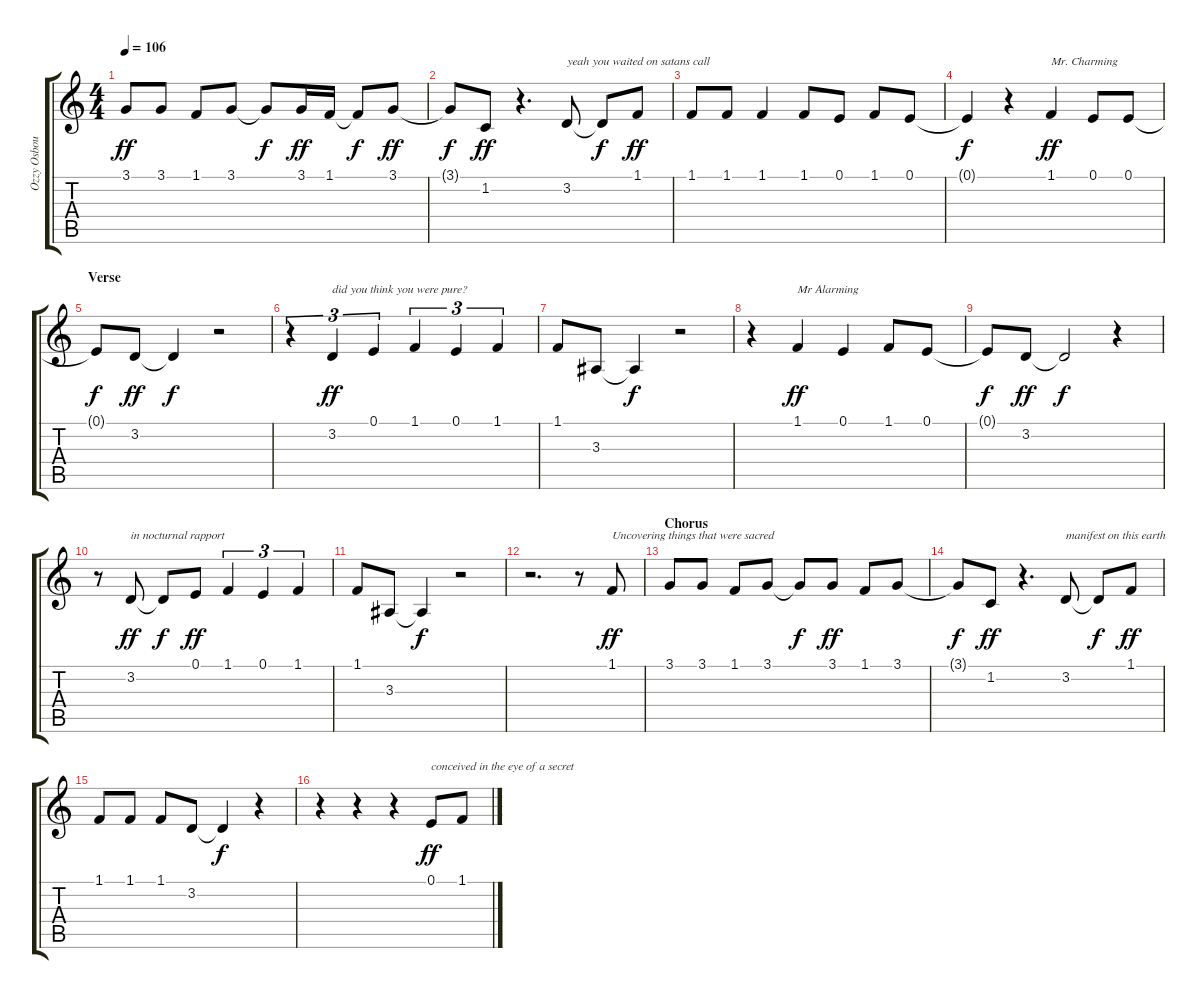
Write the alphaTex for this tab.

\track ("Ozzy Osbourne" "Ozzy Osbou") {instrument lead6voice}
\staff {score tabs}
\tuning (E4 B3 G3 D3 A2 E2) {hide}
\ts (4 4)
\tempo 106
\clef g2
\ks c
3.1.8{dy ff} 3.1.8 1.1.8 3.1.8 3.1{t}.8{dy f} 3.1.16{dy ff} 1.1.16 1.1{t}.8{dy f} 3.1.8{dy ff} |
3.1{t}.8{dy f} 1.2.8{dy ff} r.4{d} 3.2.8{txt "yeah you waited on satans call"} 3.2{t}.8{dy f} 1.1.8{dy ff} |
1.1.8 1.1.8 1.1.4 1.1.8 0.1.8 1.1.8 0.1.8 |
0.1{t}.4{dy f} r.4 1.1.4{txt "Mr. Charming" dy ff} 0.1.8 0.1.8 |
\section ("" "Verse")
0.1{t}.8{dy f} 3.2.8{dy ff} 3.2{t}.4{dy f} r.2 |
r.4{tu (3 2)} 3.2.4{tu (3 2) txt "did you think you were pure?" dy ff} 0.1.4{tu (3 2)} 1.1.4{tu (3 2)} 0.1.4{tu (3 2)} 1.1.4{tu (3 2)} |
1.1.8 3.3.8 3.3{t}.4{dy f} r.2 |
r.4 1.1.4{txt "Mr Alarming" dy ff} 0.1.4 1.1.8 0.1.8 |
0.1{t}.8{dy f} 3.2.8{dy ff} 3.2{t}.2{dy f} r.4 |
r.8 3.2.8{txt "in nocturnal rapport" dy ff} 3.2{t}.8{dy f} 0.1.8{dy ff} 1.1.4{tu (3 2)} 0.1.4{tu (3 2)} 1.1.4{tu (3 2)} |
1.1.8 3.3.8 3.3{t}.4{dy f} r.2 |
r.2{d} r.8 1.1.8{txt "Uncovering things that were sacred" dy ff} |
\section ("" "Chorus")
3.1.8 3.1.8 1.1.8 3.1.8 3.1{t}.8{dy f} 3.1.8{dy ff} 1.1.8 3.1.8 |
3.1{t}.8{dy f} 1.2.8{dy ff} r.4{d} 3.2.8{txt "manifest on this earth"} 3.2{t}.8{dy f} 1.1.8{dy ff} |
1.1.8 1.1.8 1.1.8 3.2.8 3.2{t}.4{dy f} r.4 |
r.4 r.4 r.4 0.1.8{txt "conceived in the eye of a secret" dy ff} 1.1.8
